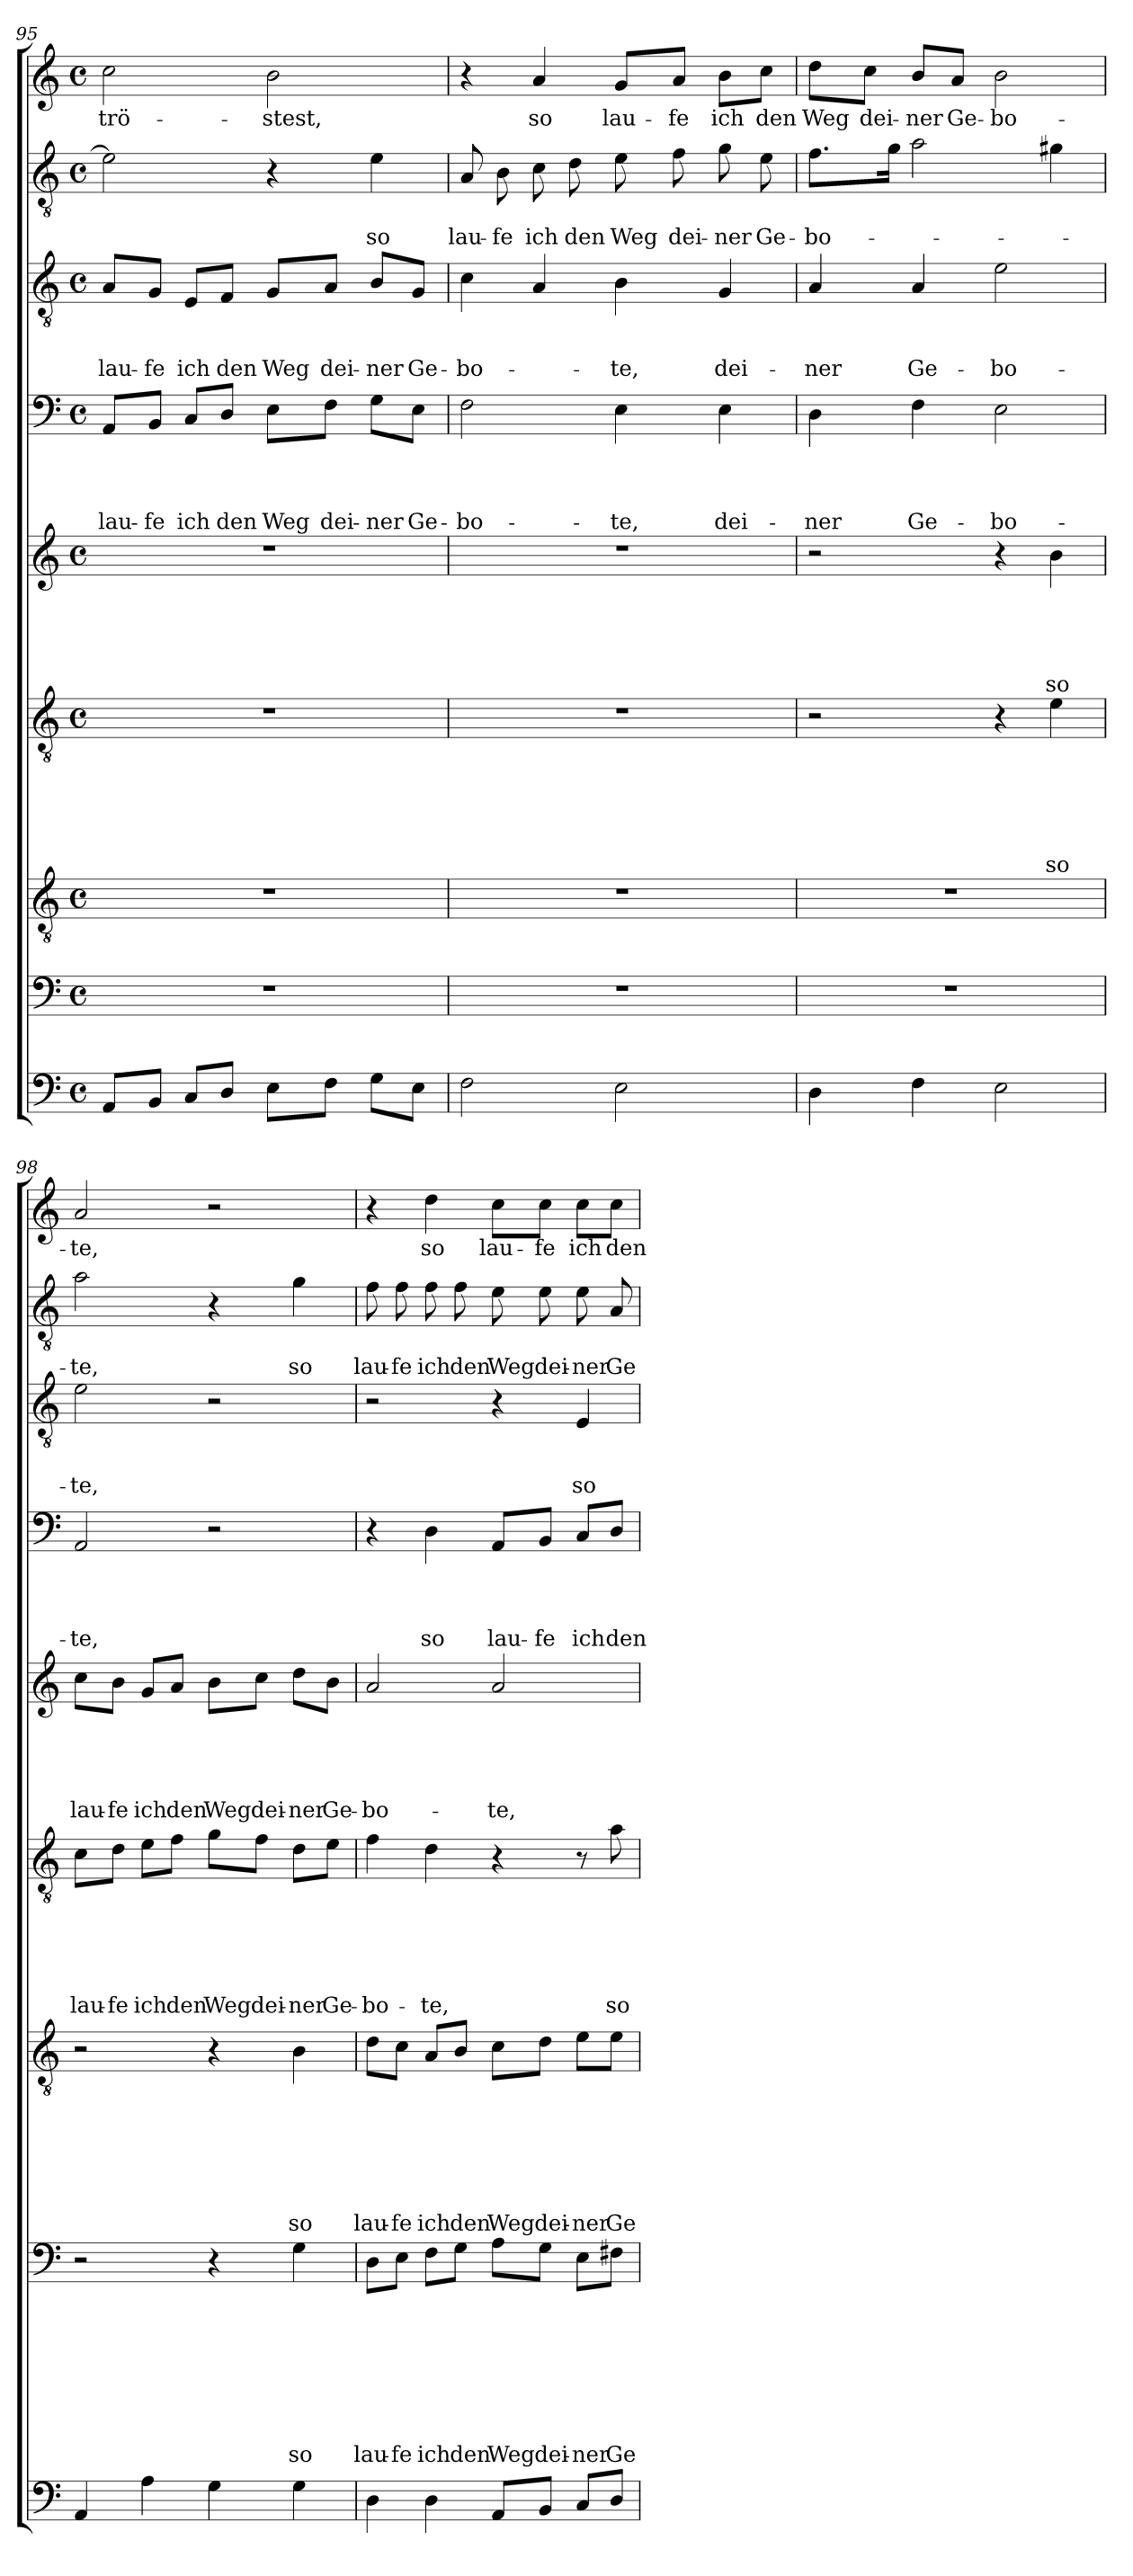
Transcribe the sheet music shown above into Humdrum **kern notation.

**kern	**kern	**text	**text	**text	**text	**text	**text	**text	**text	**kern	**text	**text	**text	**text	**text	**text	**text	**kern	**text	**text	**text	**text	**text	**text	**kern	**text	**text	**text	**text	**text	**kern	**text	**text	**text	**text	**kern	**text	**text	**text	**kern	**text	**text	**kern	**text
*part9	*part8	*part8	*part8	*part8	*part8	*part8	*part8	*part8	*part8	*part7	*part7	*part7	*part7	*part7	*part7	*part7	*part7	*part6	*part6	*part6	*part6	*part6	*part6	*part6	*part5	*part5	*part5	*part5	*part5	*part5	*part4	*part4	*part4	*part4	*part4	*part3	*part3	*part3	*part3	*part2	*part2	*part2	*part1	*part1
*staff9	*staff8	*staff8	*staff8	*staff8	*staff8	*staff8	*staff8	*staff8	*staff8	*staff7	*staff7	*staff7	*staff7	*staff7	*staff7	*staff7	*staff7	*staff6	*staff6	*staff6	*staff6	*staff6	*staff6	*staff6	*staff5	*staff5	*staff5	*staff5	*staff5	*staff5	*staff4	*staff4	*staff4	*staff4	*staff4	*staff3	*staff3	*staff3	*staff3	*staff2	*staff2	*staff2	*staff1	*staff1
*clefF4	*clefF4	*	*	*	*	*	*	*	*	*clefGv2	*	*	*	*	*	*	*	*clefGv2	*	*	*	*	*	*	*clefG2	*	*	*	*	*	*clefF4	*	*	*	*	*clefGv2	*	*	*	*clefGv2	*	*	*clefG2	*
*k[]	*k[]	*	*	*	*	*	*	*	*	*k[]	*	*	*	*	*	*	*	*k[]	*	*	*	*	*	*	*k[]	*	*	*	*	*	*k[]	*	*	*	*	*k[]	*	*	*	*k[]	*	*	*k[]	*
*C:	*C:	*	*	*	*	*	*	*	*	*C:	*	*	*	*	*	*	*	*C:	*	*	*	*	*	*	*C:	*	*	*	*	*	*C:	*	*	*	*	*C:	*	*	*	*C:	*	*	*C:	*
*M4/4	*M4/4	*	*	*	*	*	*	*	*	*M4/4	*	*	*	*	*	*	*	*M4/4	*	*	*	*	*	*	*M4/4	*	*	*	*	*	*M4/4	*	*	*	*	*M4/4	*	*	*	*M4/4	*	*	*M4/4	*
*met(c)	*met(c)	*	*	*	*	*	*	*	*	*met(c)	*	*	*	*	*	*	*	*met(c)	*	*	*	*	*	*	*met(c)	*	*	*	*	*	*met(c)	*	*	*	*	*met(c)	*	*	*	*met(c)	*	*	*met(c)	*
=95	=95	=95	=95	=95	=95	=95	=95	=95	=95	=95	=95	=95	=95	=95	=95	=95	=95	=95	=95	=95	=95	=95	=95	=95	=95	=95	=95	=95	=95	=95	=95	=95	=95	=95	=95	=95	=95	=95	=95	=95	=95	=95	=95	=95
!	!	!	!	!	!	!	!	!	!	!	!	!	!	!	!	!	!	!	!	!	!	!	!	!	!	!	!	!	!	!	!	!	!	!	!LO:LY:b	!	!	!	!LO:LY:b	!	!	!	!	!LO:LY:b
8AA/L	1r	.	.	.	.	.	.	.	.	1r	.	.	.	.	.	.	.	1r	.	.	.	.	.	.	1r	.	.	.	.	.	8AA/L	.	.	.	lau-	8A/L	.	.	lau-	2e\]	.	.	2cc\	trö-
!	!	!	!	!	!	!	!	!	!	!	!	!	!	!	!	!	!	!	!	!	!	!	!	!	!	!	!	!	!	!	!	!	!	!	!LO:LY:b	!	!	!	!LO:LY:b	!	!	!	!	!
8BB/J	.	.	.	.	.	.	.	.	.	.	.	.	.	.	.	.	.	.	.	.	.	.	.	.	.	.	.	.	.	.	8BB/J	.	.	.	-fe	8G/J	.	.	-fe	.	.	.	.	.
!	!	!	!	!	!	!	!	!	!	!	!	!	!	!	!	!	!	!	!	!	!	!	!	!	!	!	!	!	!	!	!	!	!	!	!LO:LY:b	!	!	!	!LO:LY:b	!	!	!	!	!
8C/L	.	.	.	.	.	.	.	.	.	.	.	.	.	.	.	.	.	.	.	.	.	.	.	.	.	.	.	.	.	.	8C/L	.	.	.	ich	8E/L	.	.	ich	.	.	.	.	.
!	!	!	!	!	!	!	!	!	!	!	!	!	!	!	!	!	!	!	!	!	!	!	!	!	!	!	!	!	!	!	!	!	!	!	!LO:LY:b	!	!	!	!LO:LY:b	!	!	!	!	!
8D/J	.	.	.	.	.	.	.	.	.	.	.	.	.	.	.	.	.	.	.	.	.	.	.	.	.	.	.	.	.	.	8D/J	.	.	.	den	8F/J	.	.	den	.	.	.	.	.
!	!	!	!	!	!	!	!	!	!	!	!	!	!	!	!	!	!	!	!	!	!	!	!	!	!	!	!	!	!	!	!	!	!	!	!LO:LY:b	!	!	!	!LO:LY:b	!	!	!	!	!LO:LY:b
8E\L	.	.	.	.	.	.	.	.	.	.	.	.	.	.	.	.	.	.	.	.	.	.	.	.	.	.	.	.	.	.	8E\L	.	.	.	Weg	8G/L	.	.	Weg	4r	.	.	2b\	-stest,
!	!	!	!	!	!	!	!	!	!	!	!	!	!	!	!	!	!	!	!	!	!	!	!	!	!	!	!	!	!	!	!	!	!	!	!LO:LY:b	!	!	!	!LO:LY:b	!	!	!	!	!
8F\J	.	.	.	.	.	.	.	.	.	.	.	.	.	.	.	.	.	.	.	.	.	.	.	.	.	.	.	.	.	.	8F\J	.	.	.	dei-	8A/J	.	.	dei-	.	.	.	.	.
!	!	!	!	!	!	!	!	!	!	!	!	!	!	!	!	!	!	!	!	!	!	!	!	!	!	!	!	!	!	!	!	!	!	!	!LO:LY:b	!	!	!	!LO:LY:b	!	!	!LO:LY:b	!	!
8G\L	.	.	.	.	.	.	.	.	.	.	.	.	.	.	.	.	.	.	.	.	.	.	.	.	.	.	.	.	.	.	8G\L	.	.	.	-ner	8B/L	.	.	-ner	4e\	.	so	.	.
!	!	!	!	!	!	!	!	!	!	!	!	!	!	!	!	!	!	!	!	!	!	!	!	!	!	!	!	!	!	!	!	!	!	!	!LO:LY:b	!	!	!	!LO:LY:b	!	!	!	!	!
8E\J	.	.	.	.	.	.	.	.	.	.	.	.	.	.	.	.	.	.	.	.	.	.	.	.	.	.	.	.	.	.	8E\J	.	.	.	Ge-	8G/J	.	.	Ge-	.	.	.	.	.
=96	=96	=96	=96	=96	=96	=96	=96	=96	=96	=96	=96	=96	=96	=96	=96	=96	=96	=96	=96	=96	=96	=96	=96	=96	=96	=96	=96	=96	=96	=96	=96	=96	=96	=96	=96	=96	=96	=96	=96	=96	=96	=96	=96	=96
!	!	!	!	!	!	!	!	!	!	!	!	!	!	!	!	!	!	!	!	!	!	!	!	!	!	!	!	!	!	!	!	!	!	!	!LO:LY:b	!	!	!	!LO:LY:b	!	!	!LO:LY:b	!	!
2F\	1r	.	.	.	.	.	.	.	.	1r	.	.	.	.	.	.	.	1r	.	.	.	.	.	.	1r	.	.	.	.	.	2F\	.	.	.	-bo-	4c\	.	.	-bo-	8A/	.	lau-	4r	.
!	!	!	!	!	!	!	!	!	!	!	!	!	!	!	!	!	!	!	!	!	!	!	!	!	!	!	!	!	!	!	!	!	!	!	!	!	!	!	!	!	!	!LO:LY:b	!	!
.	.	.	.	.	.	.	.	.	.	.	.	.	.	.	.	.	.	.	.	.	.	.	.	.	.	.	.	.	.	.	.	.	.	.	.	.	.	.	.	8B\	.	-fe	.	.
!	!	!	!	!	!	!	!	!	!	!	!	!	!	!	!	!	!	!	!	!	!	!	!	!	!	!	!	!	!	!	!	!	!	!	!	!	!	!	!	!	!	!LO:LY:b	!	!LO:LY:b
.	.	.	.	.	.	.	.	.	.	.	.	.	.	.	.	.	.	.	.	.	.	.	.	.	.	.	.	.	.	.	.	.	.	.	.	4A/	.	.	.	8c\	.	ich	4a/	so
!	!	!	!	!	!	!	!	!	!	!	!	!	!	!	!	!	!	!	!	!	!	!	!	!	!	!	!	!	!	!	!	!	!	!	!	!	!	!	!	!	!	!LO:LY:b	!	!
.	.	.	.	.	.	.	.	.	.	.	.	.	.	.	.	.	.	.	.	.	.	.	.	.	.	.	.	.	.	.	.	.	.	.	.	.	.	.	.	8d\	.	den	.	.
!	!	!	!	!	!	!	!	!	!	!	!	!	!	!	!	!	!	!	!	!	!	!	!	!	!	!	!	!	!	!	!	!	!	!	!LO:LY:b	!	!	!	!LO:LY:b	!	!	!LO:LY:b	!	!LO:LY:b
2E\	.	.	.	.	.	.	.	.	.	.	.	.	.	.	.	.	.	.	.	.	.	.	.	.	.	.	.	.	.	.	4E\	.	.	.	-te,	4B\	.	.	-te,	8e\	.	Weg	8g/L	lau-
!	!	!	!	!	!	!	!	!	!	!	!	!	!	!	!	!	!	!	!	!	!	!	!	!	!	!	!	!	!	!	!	!	!	!	!	!	!	!	!	!	!	!LO:LY:b	!	!LO:LY:b
.	.	.	.	.	.	.	.	.	.	.	.	.	.	.	.	.	.	.	.	.	.	.	.	.	.	.	.	.	.	.	.	.	.	.	.	.	.	.	.	8f\	.	dei-	8a/J	-fe
!	!	!	!	!	!	!	!	!	!	!	!	!	!	!	!	!	!	!	!	!	!	!	!	!	!	!	!	!	!	!	!	!	!	!	!LO:LY:b	!	!	!	!LO:LY:b	!	!	!LO:LY:b	!	!LO:LY:b
.	.	.	.	.	.	.	.	.	.	.	.	.	.	.	.	.	.	.	.	.	.	.	.	.	.	.	.	.	.	.	4E\	.	.	.	dei-	4G/	.	.	dei-	8g\	.	-ner	8b\L	ich
!	!	!	!	!	!	!	!	!	!	!	!	!	!	!	!	!	!	!	!	!	!	!	!	!	!	!	!	!	!	!	!	!	!	!	!	!	!	!	!	!	!	!LO:LY:b	!	!LO:LY:b
.	.	.	.	.	.	.	.	.	.	.	.	.	.	.	.	.	.	.	.	.	.	.	.	.	.	.	.	.	.	.	.	.	.	.	.	.	.	.	.	8e\	.	Ge-	8cc\J	den
=97	=97	=97	=97	=97	=97	=97	=97	=97	=97	=97	=97	=97	=97	=97	=97	=97	=97	=97	=97	=97	=97	=97	=97	=97	=97	=97	=97	=97	=97	=97	=97	=97	=97	=97	=97	=97	=97	=97	=97	=97	=97	=97	=97	=97
!	!	!	!	!	!	!	!	!	!	!	!	!	!	!	!	!	!	!	!	!	!	!	!	!	!	!	!	!	!	!	!	!	!	!	!LO:LY:b	!	!	!	!LO:LY:b	!	!	!LO:LY:b	!	!LO:LY:b
4D\	1r	.	.	.	.	.	.	.	.	1r	.	.	.	.	.	.	.	2r	.	.	.	.	.	.	2r	.	.	.	.	.	4D\	.	.	.	-ner	4A/	.	.	-ner	8.f\L	.	-bo-	8dd\L	Weg
!	!	!	!	!	!	!	!	!	!	!	!	!	!	!	!	!	!	!	!	!	!	!	!	!	!	!	!	!	!	!	!	!	!	!	!	!	!	!	!	!	!	!	!	!LO:LY:b
.	.	.	.	.	.	.	.	.	.	.	.	.	.	.	.	.	.	.	.	.	.	.	.	.	.	.	.	.	.	.	.	.	.	.	.	.	.	.	.	.	.	.	8cc\J	dei-
.	.	.	.	.	.	.	.	.	.	.	.	.	.	.	.	.	.	.	.	.	.	.	.	.	.	.	.	.	.	.	.	.	.	.	.	.	.	.	.	16g\Jk	.	.	.	.
!	!	!	!	!	!	!	!	!	!	!	!	!	!	!	!	!	!	!	!	!	!	!	!	!	!	!	!	!	!	!	!	!	!	!	!LO:LY:b	!	!	!	!LO:LY:b	!	!	!	!	!LO:LY:b
4F\	.	.	.	.	.	.	.	.	.	.	.	.	.	.	.	.	.	.	.	.	.	.	.	.	.	.	.	.	.	.	4F\	.	.	.	Ge-	4A/	.	.	Ge-	2a\	.	.	8b/L	-ner
!	!	!	!	!	!	!	!	!	!	!	!	!	!	!	!	!	!	!	!	!	!	!	!	!	!	!	!	!	!	!	!	!	!	!	!	!	!	!	!	!	!	!	!	!LO:LY:b
.	.	.	.	.	.	.	.	.	.	.	.	.	.	.	.	.	.	.	.	.	.	.	.	.	.	.	.	.	.	.	.	.	.	.	.	.	.	.	.	.	.	.	8a/J	Ge-
!	!	!	!	!	!	!	!	!	!	!	!	!	!	!	!	!	!	!	!	!	!	!	!	!	!	!	!	!	!	!	!	!	!	!	!LO:LY:b	!	!	!	!LO:LY:b	!	!	!	!	!LO:LY:b
2E\	.	.	.	.	.	.	.	.	.	.	.	.	.	.	.	.	.	4r	.	.	.	.	.	.	4r	.	.	.	.	.	2E\	.	.	.	-bo-	2e\	.	.	-bo-	.	.	.	2b\	-bo-
!	!	!	!	!	!	!	!	!	!	!	!	!	!	!	!	!	!	!	!	!	!	!	!	!LO:LY:b	!	!	!	!	!	!LO:LY:b	!	!	!	!	!	!	!	!	!	!	!	!	!	!
.	.	.	.	.	.	.	.	.	.	.	.	.	.	.	.	.	.	4e\	.	.	.	.	.	so	4b\	.	.	.	.	so	.	.	.	.	.	.	.	.	.	4g#X\	.	.	.	.
!!LO:PB:g=z
=98	=98	=98	=98	=98	=98	=98	=98	=98	=98	=98	=98	=98	=98	=98	=98	=98	=98	=98	=98	=98	=98	=98	=98	=98	=98	=98	=98	=98	=98	=98	=98	=98	=98	=98	=98	=98	=98	=98	=98	=98	=98	=98	=98	=98
!	!	!	!	!	!	!	!	!	!	!	!	!	!	!	!	!	!	!	!	!	!	!	!	!LO:LY:b	!	!	!	!	!	!LO:LY:b	!	!	!	!	!LO:LY:b	!	!	!	!LO:LY:b	!	!	!LO:LY:b	!	!LO:LY:b
4AA/	2r	.	.	.	.	.	.	.	.	2r	.	.	.	.	.	.	.	8c\L	.	.	.	.	.	lau-	8cc\L	.	.	.	.	lau-	2AA/	.	.	.	-te,	2e\	.	.	-te,	2a\	.	-te,	2a/	-te,
!	!	!	!	!	!	!	!	!	!	!	!	!	!	!	!	!	!	!	!	!	!	!	!	!LO:LY:b	!	!	!	!	!	!LO:LY:b	!	!	!	!	!	!	!	!	!	!	!	!	!	!
.	.	.	.	.	.	.	.	.	.	.	.	.	.	.	.	.	.	8d\J	.	.	.	.	.	-fe	8b\J	.	.	.	.	-fe	.	.	.	.	.	.	.	.	.	.	.	.	.	.
!	!	!	!	!	!	!	!	!	!	!	!	!	!	!	!	!	!	!	!	!	!	!	!	!LO:LY:b	!	!	!	!	!	!LO:LY:b	!	!	!	!	!	!	!	!	!	!	!	!	!	!
4A\	.	.	.	.	.	.	.	.	.	.	.	.	.	.	.	.	.	8e\L	.	.	.	.	.	ich	8g/L	.	.	.	.	ich	.	.	.	.	.	.	.	.	.	.	.	.	.	.
!	!	!	!	!	!	!	!	!	!	!	!	!	!	!	!	!	!	!	!	!	!	!	!	!LO:LY:b	!	!	!	!	!	!LO:LY:b	!	!	!	!	!	!	!	!	!	!	!	!	!	!
.	.	.	.	.	.	.	.	.	.	.	.	.	.	.	.	.	.	8f\J	.	.	.	.	.	den	8a/J	.	.	.	.	den	.	.	.	.	.	.	.	.	.	.	.	.	.	.
!	!	!	!	!	!	!	!	!	!	!	!	!	!	!	!	!	!	!	!	!	!	!	!	!LO:LY:b	!	!	!	!	!	!LO:LY:b	!	!	!	!	!	!	!	!	!	!	!	!	!	!
4G\	4r	.	.	.	.	.	.	.	.	4r	.	.	.	.	.	.	.	8g\L	.	.	.	.	.	Weg	8b\L	.	.	.	.	Weg	2r	.	.	.	.	2r	.	.	.	4r	.	.	2r	.
!	!	!	!	!	!	!	!	!	!	!	!	!	!	!	!	!	!	!	!	!	!	!	!	!LO:LY:b	!	!	!	!	!	!LO:LY:b	!	!	!	!	!	!	!	!	!	!	!	!	!	!
.	.	.	.	.	.	.	.	.	.	.	.	.	.	.	.	.	.	8f\J	.	.	.	.	.	dei-	8cc\J	.	.	.	.	dei-	.	.	.	.	.	.	.	.	.	.	.	.	.	.
!	!	!	!	!	!	!	!	!	!LO:LY:b	!	!	!	!	!	!	!	!LO:LY:b	!	!	!	!	!	!	!LO:LY:b	!	!	!	!	!	!LO:LY:b	!	!	!	!	!	!	!	!	!	!	!	!LO:LY:b	!	!
4G\	4G\	.	.	.	.	.	.	.	so	4B\	.	.	.	.	.	.	so	8d\L	.	.	.	.	.	-ner	8dd\L	.	.	.	.	-ner	.	.	.	.	.	.	.	.	.	4g\	.	so	.	.
!	!	!	!	!	!	!	!	!	!	!	!	!	!	!	!	!	!	!	!	!	!	!	!	!LO:LY:b	!	!	!	!	!	!LO:LY:b	!	!	!	!	!	!	!	!	!	!	!	!	!	!
.	.	.	.	.	.	.	.	.	.	.	.	.	.	.	.	.	.	8e\J	.	.	.	.	.	Ge-	8b\J	.	.	.	.	Ge-	.	.	.	.	.	.	.	.	.	.	.	.	.	.
=99	=99	=99	=99	=99	=99	=99	=99	=99	=99	=99	=99	=99	=99	=99	=99	=99	=99	=99	=99	=99	=99	=99	=99	=99	=99	=99	=99	=99	=99	=99	=99	=99	=99	=99	=99	=99	=99	=99	=99	=99	=99	=99	=99	=99
!	!	!	!	!	!	!	!	!	!LO:LY:b	!	!	!	!	!	!	!	!LO:LY:b	!	!	!	!	!	!	!LO:LY:b	!	!	!	!	!	!LO:LY:b	!	!	!	!	!	!	!	!	!	!	!	!LO:LY:b	!	!
4D\	8D\L	.	.	.	.	.	.	.	lau-	8d\L	.	.	.	.	.	.	lau-	4f\	.	.	.	.	.	-bo-	2a/	.	.	.	.	-bo-	4r	.	.	.	.	2r	.	.	.	8f\	.	lau-	4r	.
!	!	!	!	!	!	!	!	!	!LO:LY:b	!	!	!	!	!	!	!	!LO:LY:b	!	!	!	!	!	!	!	!	!	!	!	!	!	!	!	!	!	!	!	!	!	!	!	!	!LO:LY:b	!	!
.	8E\J	.	.	.	.	.	.	.	-fe	8c\J	.	.	.	.	.	.	-fe	.	.	.	.	.	.	.	.	.	.	.	.	.	.	.	.	.	.	.	.	.	.	8f\	.	-fe	.	.
!	!	!	!	!	!	!	!	!	!LO:LY:b	!	!	!	!	!	!	!	!LO:LY:b	!	!	!	!	!	!	!LO:LY:b	!	!	!	!	!	!	!	!	!	!	!LO:LY:b	!	!	!	!	!	!	!LO:LY:b	!	!LO:LY:b
4D\	8F\L	.	.	.	.	.	.	.	ich	8A/L	.	.	.	.	.	.	ich	4d\	.	.	.	.	.	-te,	.	.	.	.	.	.	4D\	.	.	.	so	.	.	.	.	8f\	.	ich	4dd\	so
!	!	!	!	!	!	!	!	!	!LO:LY:b	!	!	!	!	!	!	!	!LO:LY:b	!	!	!	!	!	!	!	!	!	!	!	!	!	!	!	!	!	!	!	!	!	!	!	!	!LO:LY:b	!	!
.	8G\J	.	.	.	.	.	.	.	den	8B/J	.	.	.	.	.	.	den	.	.	.	.	.	.	.	.	.	.	.	.	.	.	.	.	.	.	.	.	.	.	8f\	.	den	.	.
!	!	!	!	!	!	!	!	!	!LO:LY:b	!	!	!	!	!	!	!	!LO:LY:b	!	!	!	!	!	!	!	!	!	!	!	!	!LO:LY:b	!	!	!	!	!LO:LY:b	!	!	!	!	!	!	!LO:LY:b	!	!LO:LY:b
8AA/L	8A\L	.	.	.	.	.	.	.	Weg	8c\L	.	.	.	.	.	.	Weg	4r	.	.	.	.	.	.	2a/	.	.	.	.	-te,	8AA/L	.	.	.	lau-	4r	.	.	.	8e\	.	Weg	8cc\L	lau-
!	!	!	!	!	!	!	!	!	!LO:LY:b	!	!	!	!	!	!	!	!LO:LY:b	!	!	!	!	!	!	!	!	!	!	!	!	!	!	!	!	!	!LO:LY:b	!	!	!	!	!	!	!LO:LY:b	!	!LO:LY:b
8BB/J	8G\J	.	.	.	.	.	.	.	dei-	8d\J	.	.	.	.	.	.	dei-	.	.	.	.	.	.	.	.	.	.	.	.	.	8BB/J	.	.	.	-fe	.	.	.	.	8e\	.	dei-	8cc\J	-fe
!	!	!	!	!	!	!	!	!	!LO:LY:b	!	!	!	!	!	!	!	!LO:LY:b	!	!	!	!	!	!	!	!	!	!	!	!	!	!	!	!	!	!LO:LY:b	!	!	!	!LO:LY:b	!	!	!LO:LY:b	!	!LO:LY:b
8C/L	8E\L	.	.	.	.	.	.	.	-ner	8e\L	.	.	.	.	.	.	-ner	8r	.	.	.	.	.	.	.	.	.	.	.	.	8C/L	.	.	.	ich	4E/	.	.	so	8e\	.	-ner	8cc\L	ich
!	!	!	!	!	!	!	!	!	!LO:LY:b	!	!	!	!	!	!	!	!LO:LY:b	!	!	!	!	!	!	!LO:LY:b	!	!	!	!	!	!	!	!	!	!	!LO:LY:b	!	!	!	!	!	!	!LO:LY:b	!	!LO:LY:b
8D/J	8F#X\J	.	.	.	.	.	.	.	Ge-	8e\J	.	.	.	.	.	.	Ge-	8a\	.	.	.	.	.	so	.	.	.	.	.	.	8D/J	.	.	.	den	.	.	.	.	8A/	.	Ge-	8cc\J	den
=	=	=	=	=	=	=	=	=	=	=	=	=	=	=	=	=	=	=	=	=	=	=	=	=	=	=	=	=	=	=	=	=	=	=	=	=	=	=	=	=	=	=	=	=
*-	*-	*-	*-	*-	*-	*-	*-	*-	*-	*-	*-	*-	*-	*-	*-	*-	*-	*-	*-	*-	*-	*-	*-	*-	*-	*-	*-	*-	*-	*-	*-	*-	*-	*-	*-	*-	*-	*-	*-	*-	*-	*-	*-	*-
